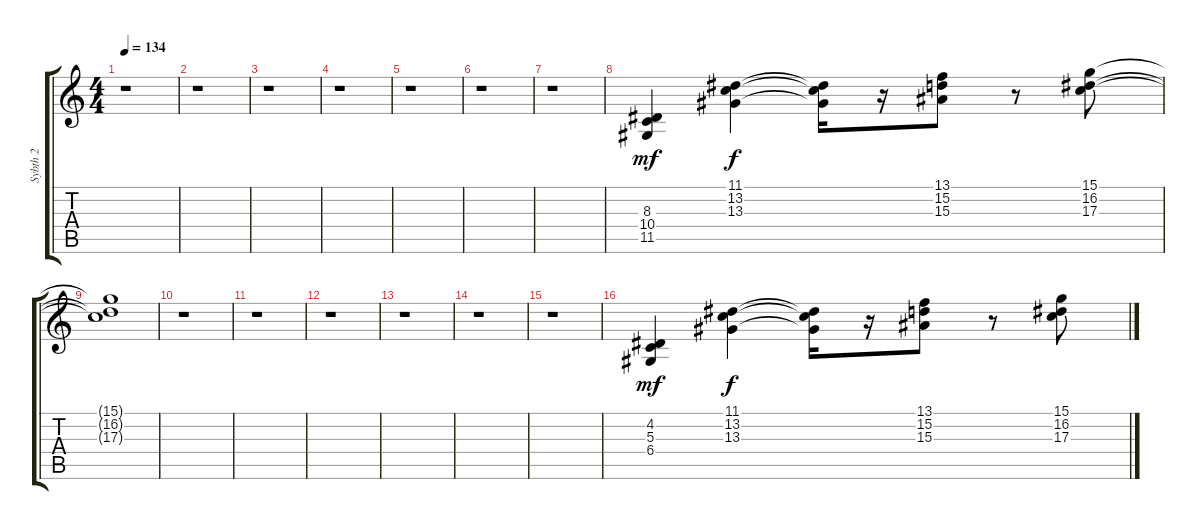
\track ("Sybth 2" "Sybth 2") {instrument lead2sawtooth}
\staff {score tabs}
\tuning (E4 B3 G3 D3 A2 E2) {hide}
\ts (4 4)
\tempo 134
\clef g2
\ks c
r.1{dy mf} |
r.1 |
r.1 |
r.1 |
r.1 |
r.1 |
r.1 |
(8.3 10.4 11.5).4 (11.1 13.2 13.3).4{dy f} (11.1{t} 13.2{t} 13.3{t}).16 r.16 (13.1 15.2 15.3).8 r.8 (15.1 16.2 17.3).8 |
(15.1{t} 16.2{t} 17.3{t}).1 |
r.1 |
r.1 |
r.1 |
r.1 |
r.1 |
r.1 |
(4.2 5.3 6.4).4{dy mf} (11.1 13.2 13.3).4{dy f} (11.1{t} 13.2{t} 13.3{t}).16 r.16 (13.1 15.2 15.3).8 r.8 (15.1 16.2 17.3).8
